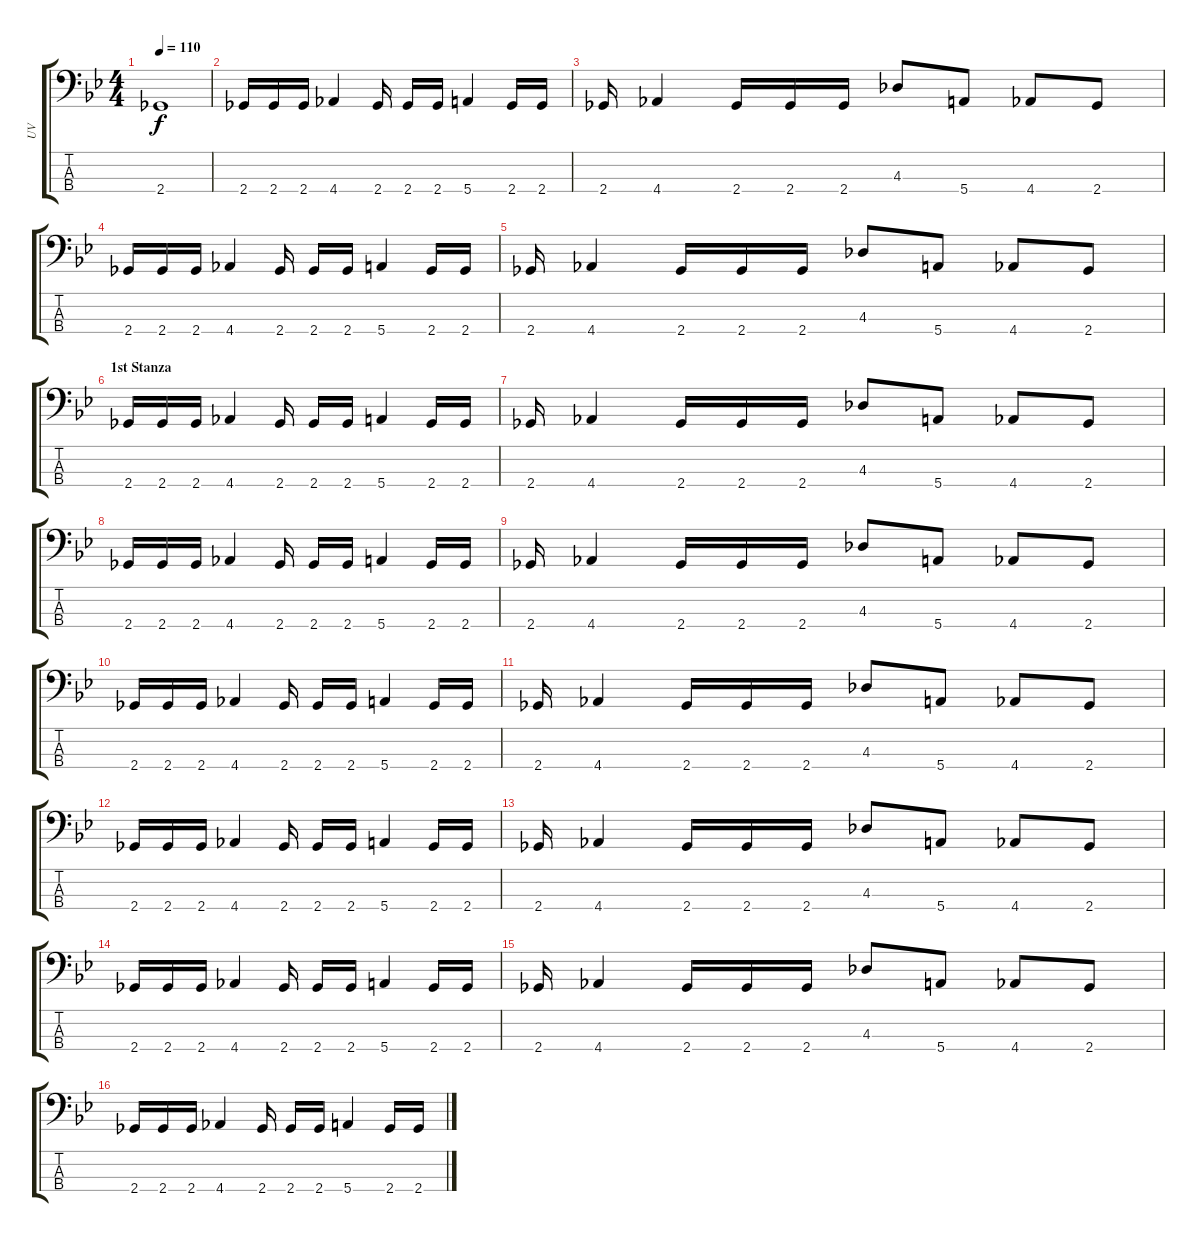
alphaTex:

\track ("UV" "UV") {instrument acousticbass}
\staff {score tabs}
\tuning (G0 D0 A-1 E-1) {hide}
\ts (4 4)
\tempo 110
\clef f4
\ks bb
2.4{t}.1{dy f} |
2.4.16 2.4.16 2.4.16 4.4.4 2.4.16 2.4.16 2.4.16 5.4.4 2.4.16 2.4.16 |
2.4.16 4.4.4 2.4.16 2.4.16 2.4.16 4.3.8 5.4.8 4.4.8 2.4.8 |
2.4.16 2.4.16 2.4.16 4.4.4 2.4.16 2.4.16 2.4.16 5.4.4 2.4.16 2.4.16 |
2.4.16 4.4.4 2.4.16 2.4.16 2.4.16 4.3.8 5.4.8 4.4.8 2.4.8 |
\section ("" "1st Stanza")
2.4.16 2.4.16 2.4.16 4.4.4 2.4.16 2.4.16 2.4.16 5.4.4 2.4.16 2.4.16 |
2.4.16 4.4.4 2.4.16 2.4.16 2.4.16 4.3.8 5.4.8 4.4.8 2.4.8 |
2.4.16 2.4.16 2.4.16 4.4.4 2.4.16 2.4.16 2.4.16 5.4.4 2.4.16 2.4.16 |
2.4.16 4.4.4 2.4.16 2.4.16 2.4.16 4.3.8 5.4.8 4.4.8 2.4.8 |
2.4.16 2.4.16 2.4.16 4.4.4 2.4.16 2.4.16 2.4.16 5.4.4 2.4.16 2.4.16 |
2.4.16 4.4.4 2.4.16 2.4.16 2.4.16 4.3.8 5.4.8 4.4.8 2.4.8 |
2.4.16 2.4.16 2.4.16 4.4.4 2.4.16 2.4.16 2.4.16 5.4.4 2.4.16 2.4.16 |
2.4.16 4.4.4 2.4.16 2.4.16 2.4.16 4.3.8 5.4.8 4.4.8 2.4.8 |
2.4.16 2.4.16 2.4.16 4.4.4 2.4.16 2.4.16 2.4.16 5.4.4 2.4.16 2.4.16 |
2.4.16 4.4.4 2.4.16 2.4.16 2.4.16 4.3.8 5.4.8 4.4.8 2.4.8 |
2.4.16 2.4.16 2.4.16 4.4.4 2.4.16 2.4.16 2.4.16 5.4.4 2.4.16 2.4.16
